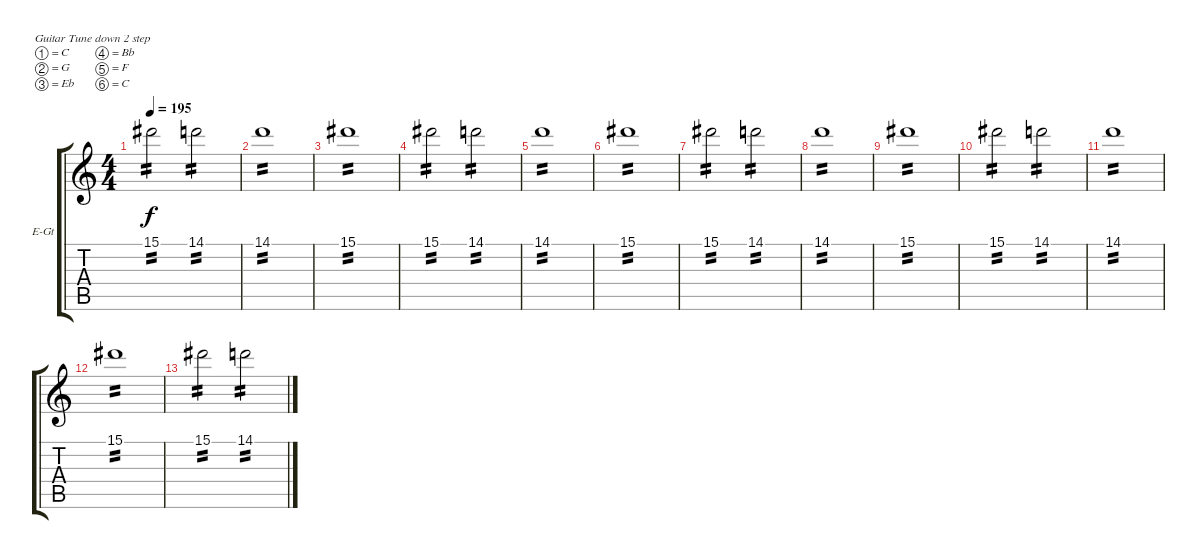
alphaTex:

\defaultSystemsLayout 4
\bracketExtendMode groupsimilarinstruments
\firstSystemTrackNameOrientation horizontal
\otherSystemsTrackNameOrientation horizontal
\track ("Electric Guitar" "E-Gt") {instrument distortionguitar}
\staff {score tabs}
\tuning (C4 G3 Eb3 Bb2 F2 C2)
\ts (4 4)
\tempo 195
\clef g2
\ks c
15.1.2{tp 2 dy f} 14.1.2{tp 2} |
14.1.1{tp 2} |
15.1.1{tp 2} |
15.1.2{tp 2} 14.1.2{tp 2} |
14.1.1{tp 2} |
15.1.1{tp 2} |
15.1.2{tp 2} 14.1.2{tp 2} |
14.1.1{tp 2} |
15.1.1{tp 2} |
15.1.2{tp 2} 14.1.2{tp 2} |
14.1.1{tp 2} |
15.1.1{tp 2} |
15.1.2{tp 2} 14.1.2{tp 2}
